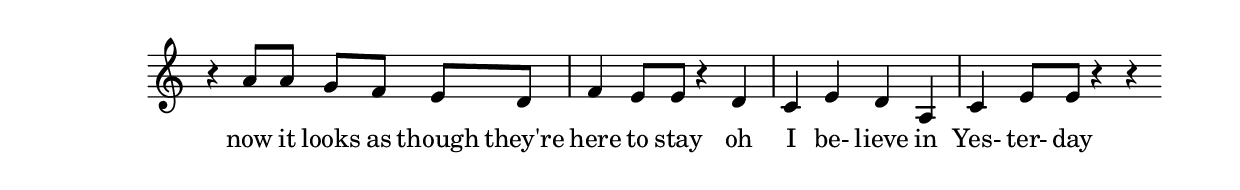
#(ly:set-option 'midi-extension "mid")
\version "2.12.3"
\include "english.ly"
\header{ 
}
%{
| -- DD Pm GR | m GG -- R- | S G R D | S GG - - ||
                                   * 
now it looks as though they're here to stay oh I be-lieve in  Yes-ter-day

 


%}
melody = {
\once \override Staff.TimeSignature #'stencil = ##f
\clef treble
\key c 
\major
\cadenzaOn
  r4 a'8[ a'8] g'8[ f'8] e'8[ d'8] \bar "|"  f'4 e'8[ e'8] r4 d'4 \bar "|"  c'4 e'4 d'4 a4 \bar "|"  c'4 e'8[ e'8] r4 r4 \bar "||"  \bar "" \break 
 }
text = \lyricmode {
now it looks as though they're here to stay oh I be- lieve in Yes- ter- day 
}
\score{

<<
\new Voice = "one" {
\melody
}
\new Lyrics \lyricsto "one" \text
>>
\layout {
\context {
\Score
}
}
\midi {
\context {
\Score
tempoWholesPerMinute = #(ly:make-moment 200 4)
}
}
}